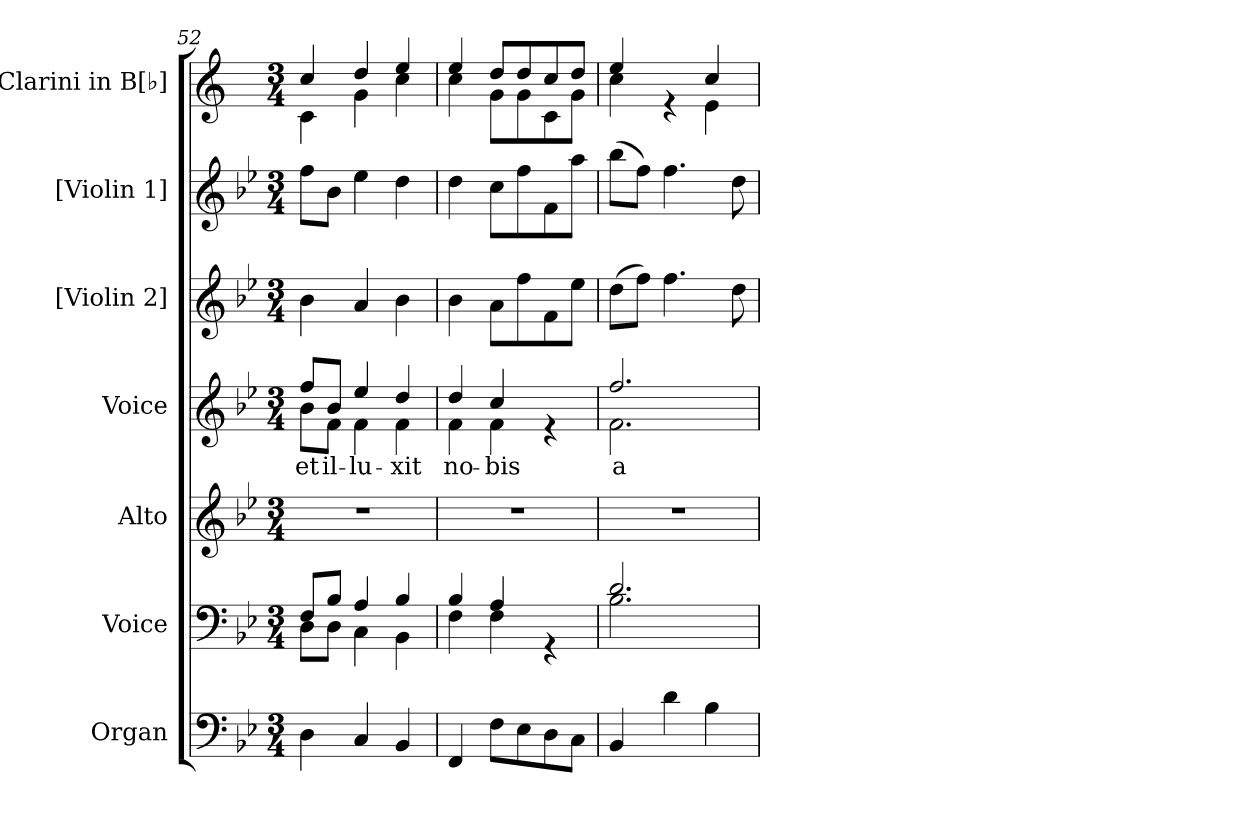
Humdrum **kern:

**kern	**kern	**kern	**kern	**text	**kern	**kern	**kern
*part7	*part6	*part5	*part4	*part4	*part3	*part2	*part1
*staff7	*staff6	*staff5	*staff4	*staff4	*staff3	*staff2	*staff1
*I"Organ	*I"Voice	*I"Alto	*I"Voice	*	*I"[Violin 2]	*I"[Violin 1]	*I"Clarini in B[♭]
*	*	*I'A	*	*	*I'Vln	*I'Vln	*
*clefF4	*clefF4	*clefG2	*clefG2	*	*clefG2	*clefG2	*clefG2
*	*	*	*	*	*	*	*ITrd1c2
*k[b-e-]	*k[b-e-]	*k[b-e-]	*k[b-e-]	*	*k[b-e-]	*k[b-e-]	*k[b-e-]
*M3/4	*M3/4	*M3/4	*M3/4	*	*M3/4	*M3/4	*M3/4
=52	=52	=52	=52	=52	=52	=52	=52
*	*^	*	*	*	*	*	*
!	!	!	!	!	!LO:LY:b	!	!	!
*	*	*	*	*^	*	*	*	*^
4D\	8F/L	8D\L	2.r	8ff/L	8b-\L	et	4b-\	8ff\L	4b-/	4B-\
!	!	!	!	!	!	!LO:LY:b	!	!	!	!
.	8B-/J	8D\J	.	8b-/J	8f\J	il-	.	8b-\J	.	.
!	!	!	!	!	!	!LO:LY:b	!	!	!	!
4C/	4A/	4C\	.	4ee-/	4f\	-lu-	4a/	4ee-\	4cc/	4f\
!	!	!	!	!	!	!LO:LY:b	!	!	!	!
4BB-/	4B-/	4BB-\	.	4dd/	4f\	-xit	4b-\	4dd\	4dd/	4b-\
!!LO:LB:g=z	!!
=53	=53	=53	=53	=53	=53	=53	=53	=53	=53	=53
!	!	!	!	!	!	!LO:LY:b	!	!	!	!
4FF/	4B-/	4F\	2.r	4dd/	4f\	no-	4b-\	4dd\	4dd/	4b-\
!	!	!	!	!	!	!LO:LY:b	!	!	!	!
8F\L	4A/	4F\	.	4cc/	4f\	-bis	8a\L	8cc\L	8cc/L	8f\L
8E-\	.	.	.	.	.	.	8ff\	8ff\	8cc/	8f\
8D\	4rGG	4ryy	.	4re	4ryy	.	8f\	8f\	8b-/	8B-\
8C\J	.	.	.	.	.	.	8ee-\J	8aa\J	8cc/J	8f\J
=54	=54	=54	=54	=54	=54	=54	=54	=54	=54	=54
!	!	!	!	!	!	!LO:LY:b	!	!	!	!
4BB-/	2.d/	2.B-\	2.r	2.ff/	2.f\	a	(8dd\L	(8bb-\L	4dd/	4b-\
.	.	.	.	.	.	.	8ff\J)	8ff\J)	.	.
4d\	.	.	.	.	.	.	4.ff\	4.ff\	4re	4ryy
4B-\	.	.	.	.	.	.	.	.	4b-/	4d\
.	.	.	.	.	.	.	8dd\	8dd\	.	.
*	*v	*v	*	*v	*v	*	*	*	*v	*v
=	=	=	=	=	=	=	=
*-	*-	*-	*-	*-	*-	*-	*-
